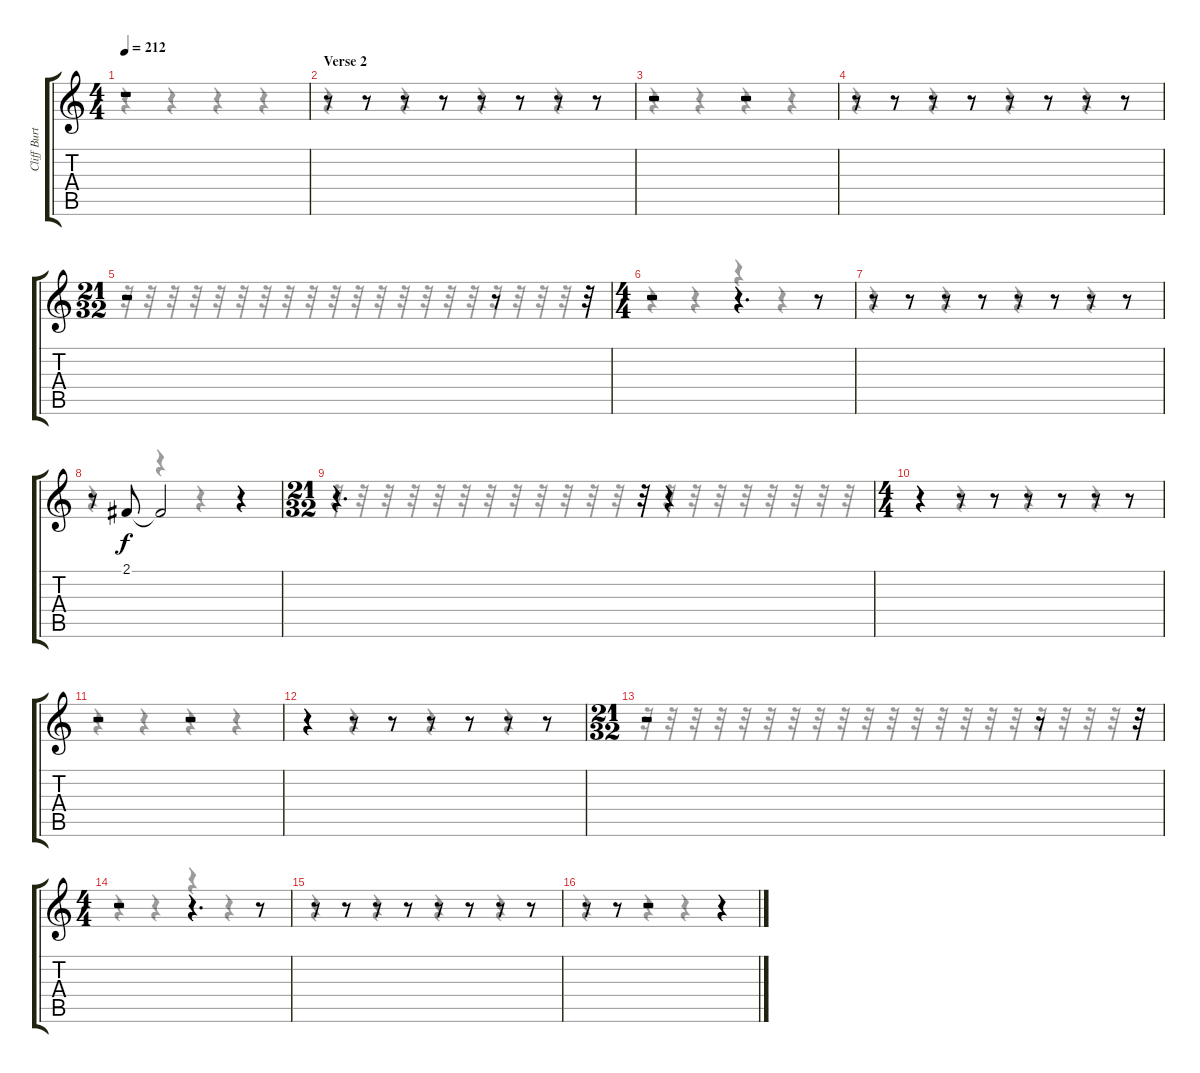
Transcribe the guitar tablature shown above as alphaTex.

\track ("Cliff Burton (Backing Vocals)" "Cliff Burt") {instrument tenorsax}
\staff {score tabs}
\tuning (E4 B3 G3 D3 A2 E2) {hide}
\voice
\ts (4 4)
\tempo 212
\clef g2
\ks c
r.1{dy f} |
\section ("" "Verse 2")
r.8 r.8 r.8 r.8 r.8 r.8 r.8 r.8 |
r.2 r.2 |
r.8 r.8 r.8 r.8 r.8 r.8 r.8 r.8 |
\ts (21 32)
r.2 r.8 r.32 |
\ts (4 4)
r.2 r.4{d} r.8 |
r.8 r.8 r.8 r.8 r.8 r.8 r.8 r.8 |
r.8 2.1.8 2.1{t}.2 r.4 |
\ts (21 32)
r.4{d} r.32 r.4 |
\ts (4 4)
r.4 r.8 r.8 r.8 r.8 r.8 r.8 |
r.2 r.2 |
r.4 r.8 r.8 r.8 r.8 r.8 r.8 |
\ts (21 32)
r.2 r.8 r.32 |
\ts (4 4)
r.2 r.4{d} r.8 |
r.8 r.8 r.8 r.8 r.8 r.8 r.8 r.8 |
r.8 r.8 r.2 r.4
\voice
\clef g2
\ottava regular
\simile none
\ks c
r.4{dy f} r.4 r.4 r.4 |
r.4 r.4 r.4 r.4 |
r.4 r.4 r.4 r.4 |
r.4 r.4 r.4 r.4 |
r.32 r.32 r.32 r.32 r.32 r.32 r.32 r.32 r.32 r.32 r.32 r.32 r.32 r.32 r.32 r.32 r.32 r.32 r.32 r.32 r.32 |
r.4 r.4 r.4 r.4 |
r.4 r.4 r.4 r.4 |
r.4 r.4 r.4 r.4 |
r.32 r.32 r.32 r.32 r.32 r.32 r.32 r.32 r.32 r.32 r.32 r.32 r.32 r.32 r.32 r.32 r.32 r.32 r.32 r.32 r.32 |
r.4 r.4 r.4 r.4 |
r.4 r.4 r.4 r.4 |
r.4 r.4 r.4 r.4 |
r.32 r.32 r.32 r.32 r.32 r.32 r.32 r.32 r.32 r.32 r.32 r.32 r.32 r.32 r.32 r.32 r.32 r.32 r.32 r.32 r.32 |
r.4 r.4 r.4 r.4 |
r.4 r.4 r.4 r.4 |
r.4 r.4 r.4 r.4
